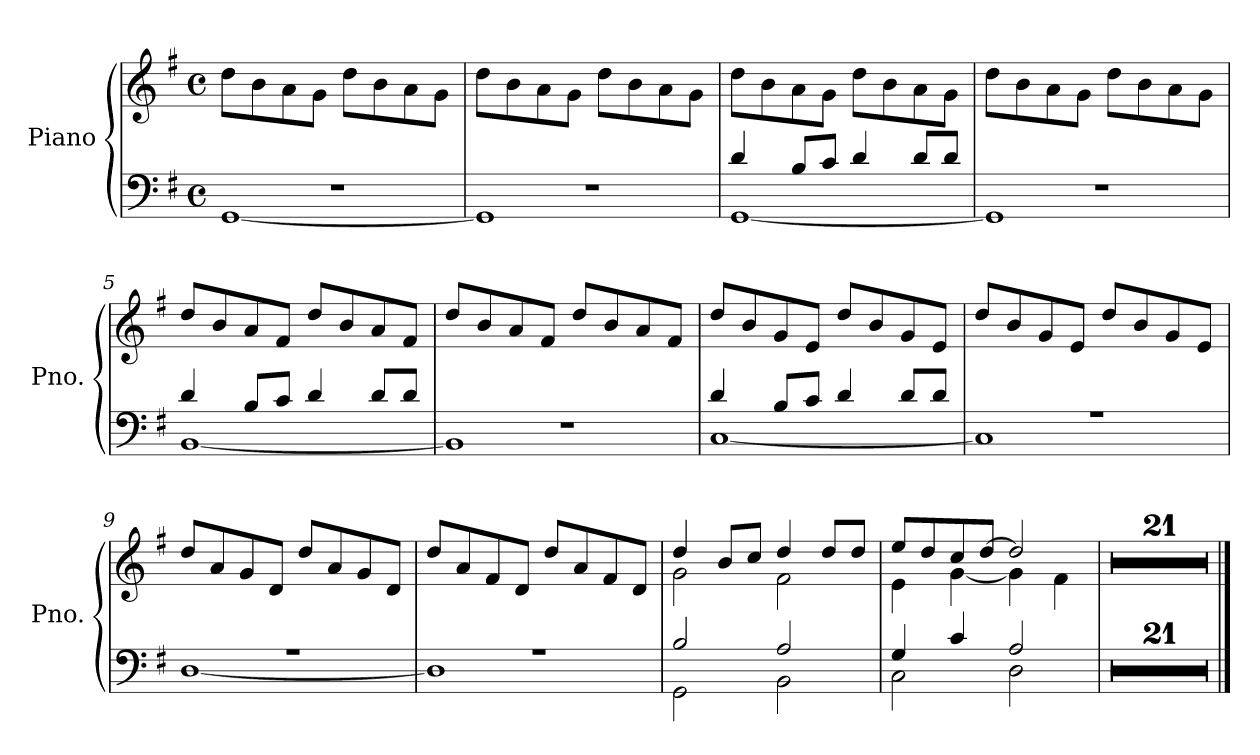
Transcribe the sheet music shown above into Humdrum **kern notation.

**kern	**kern
*part1	*part1
*staff2	*staff1
*I"Piano	*
*I'Pno.	*
*clefF4	*clefG2
*k[f#]	*k[f#]
*M4/4	*M4/4
*met(c)	*met(c)
=1	=1
*^	*
1r	[1GG	8dd\L
.	.	8b\
.	.	8a\
.	.	8g\J
.	.	8dd\L
.	.	8b\
.	.	8a\
.	.	8g\J
=2	=2	=2
1r	1GG]	8dd\L
.	.	8b\
.	.	8a\
.	.	8g\J
.	.	8dd\L
.	.	8b\
.	.	8a\
.	.	8g\J
=3	=3	=3
4d/	[1GG	8dd\L
.	.	8b\
8B/L	.	8a\
8c/J	.	8g\J
4d/	.	8dd\L
.	.	8b\
8d/L	.	8a\
8d/J	.	8g\J
=4	=4	=4
1r	1GG]	8dd\L
.	.	8b\
.	.	8a\
.	.	8g\J
.	.	8dd\L
.	.	8b\
.	.	8a\
.	.	8g\J
=5	=5	=5
4d/	[1BB	8dd/L
.	.	8b/
8B/L	.	8a/
8c/J	.	8f#/J
4d/	.	8dd/L
.	.	8b/
8d/L	.	8a/
8d/J	.	8f#/J
!!LO:LB:g=z
=6	=6	=6
1r	1BB]	8dd/L
.	.	8b/
.	.	8a/
.	.	8f#/J
.	.	8dd/L
.	.	8b/
.	.	8a/
.	.	8f#/J
=7	=7	=7
4d/	[1C	8dd/L
.	.	8b/
8B/L	.	8g/
8c/J	.	8e/J
4d/	.	8dd/L
.	.	8b/
8d/L	.	8g/
8d/J	.	8e/J
=8	=8	=8
1r	1C]	8dd/L
.	.	8b/
.	.	8g/
.	.	8e/J
.	.	8dd/L
.	.	8b/
.	.	8g/
.	.	8e/J
=9	=9	=9
1r	[1D	8dd/L
.	.	8a/
.	.	8g/
.	.	8d/J
.	.	8dd/L
.	.	8a/
.	.	8g/
.	.	8d/J
=10	=10	=10
1r	1D]	8dd/L
.	.	8a/
.	.	8f#/
.	.	8d/J
.	.	8dd/L
.	.	8a/
.	.	8f#/
.	.	8d/J
!!LO:LB:g=z
=11	=11	=11
*	*	*^
2B/	2GG\	4dd/	2g\
.	.	8b/L	.
.	.	8cc/J	.
2A/	2BB\	4dd/	2f#\
.	.	8dd/L	.
.	.	8dd/J	.
=12	=12	=12	=12
4G/	2C\	8ee/L	4e\
.	.	8dd/	.
4c/	.	8cc/	[4g\
.	.	[8dd/J	.
2A/	2D\	2dd/]	4g\]
.	.	.	4f#\
*v	*v	*	*
*	*v	*v
=13	=13
1r	1r
=14	=14
1r	1r
=15	=15
1r	1r
=16	=16
1r	1r
=17	=17
1r	1r
=18	=18
1r	1r
=19	=19
1r	1r
=20	=20
1r	1r
=21	=21
1r	1r
=22	=22
1r	1r
=23	=23
1r	1r
=24	=24
1r	1r
=25	=25
1r	1r
!!LO:LB:g=z
=26	=26
1r	1r
=27	=27
1r	1r
=28	=28
1r	1r
=29	=29
1r	1r
=30	=30
1r	1r
=31	=31
1r	1r
=32	=32
1r	1r
=33	=33
1r	1r
==	==
*-	*-
